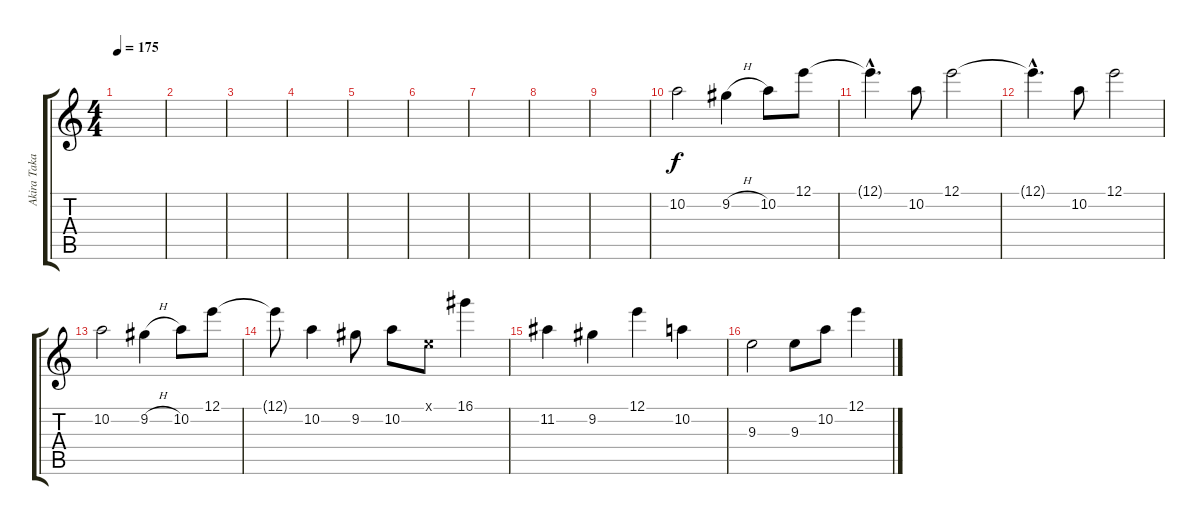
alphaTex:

\track ("Akira Takasaki 3" "Akira Taka") {instrument distortionguitar}
\staff {score tabs}
\tuning (E4 B3 G3 D3 A2 E2) {hide}
\ts (4 4)
\tempo 175
\clef g2
\ks c
|
|
|
|
|
|
|
|
|
10.2.2 9.2{h}.4 10.2.8 12.1.8 |
12.1{hac t}.4{d} 10.2.8 12.1.2 |
12.1{hac t}.4{d} 10.2.8 12.1.2 |
10.2.2 9.2{h}.4 10.2.8 12.1.8 |
12.1{t}.8 10.2.4 9.2.8 10.2.8 0.1{x}.8 16.1.4 |
11.2.4 9.2.4 12.1.4 10.2.4 |
9.3.2 9.3.8 10.2.8 12.1.4
